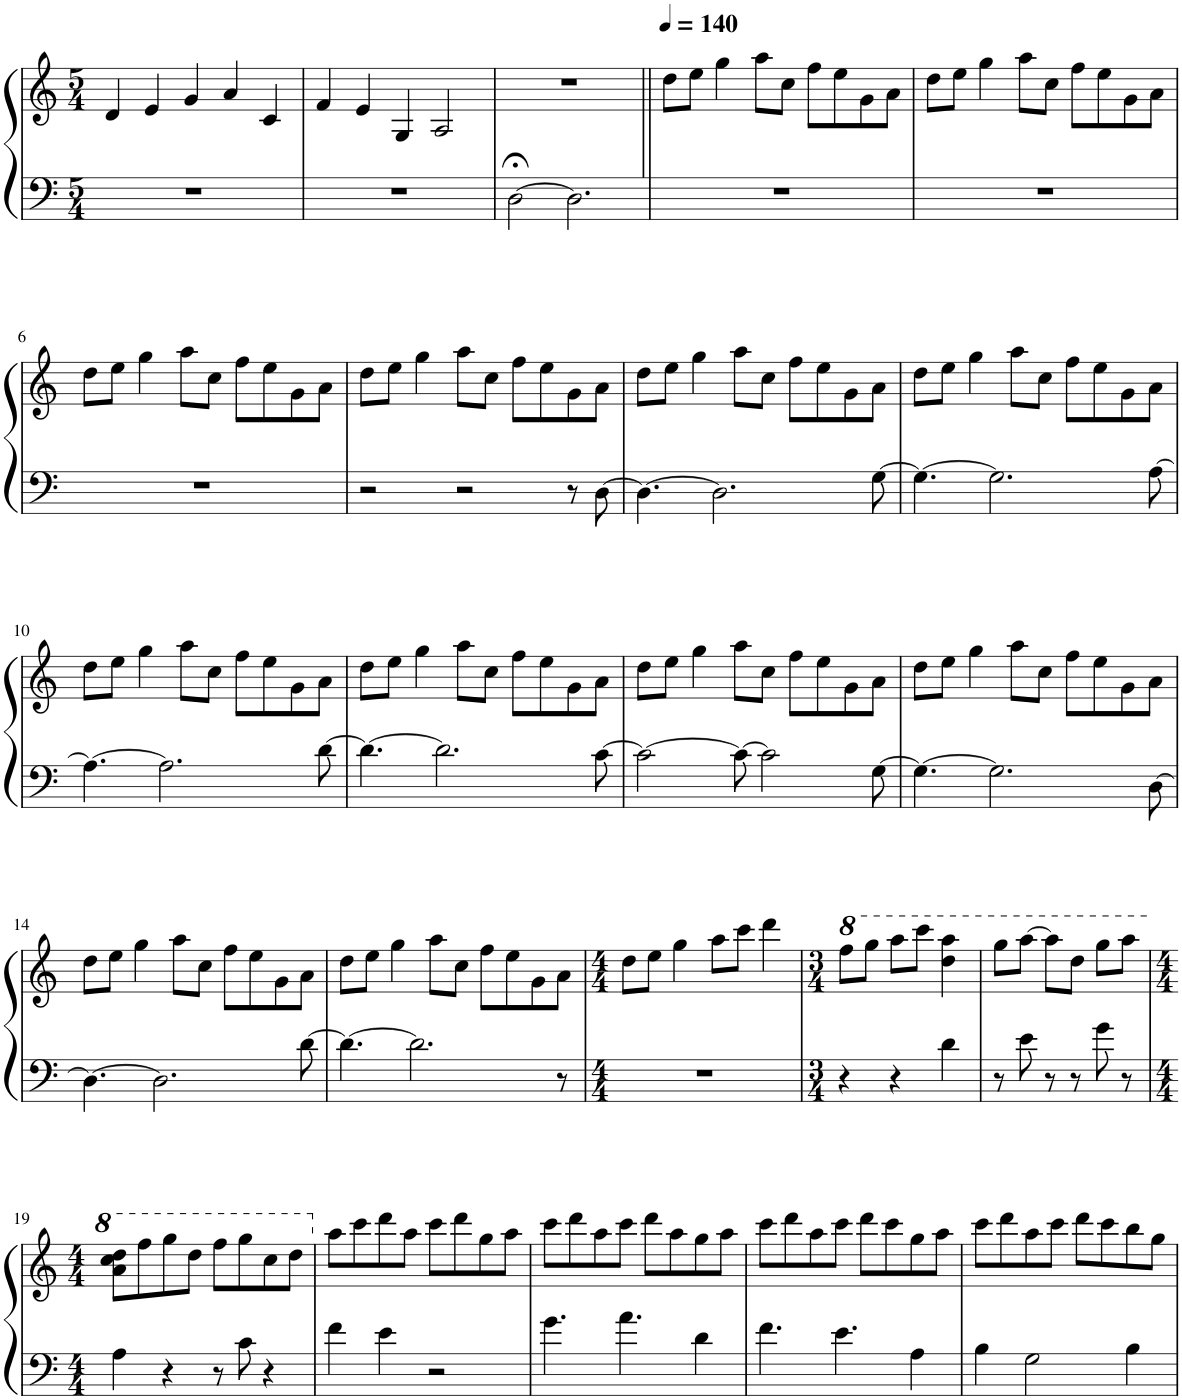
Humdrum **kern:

**kern	**kern
*part1	*part1
*staff2	*staff1
*I"Piano	*
*I'Pno.	*
*clefF4	*clefG2
*k[]	*k[]
*M5/4	*M5/4
=1	=1
4%5r	4d/
.	4e/
.	4g/
.	4a/
.	4c/
=2	=2
4%5r	4f/
.	4e/
.	4G/
.	2A/
=3	=3
[2D;<\	4%5r
2.D\]	.
=4||	=4||
*	*MM140
4%5r	8dd\L
.	8ee\J
.	4gg\
.	8aa\L
.	8cc\J
.	8ff\L
.	8ee\
.	8g\
.	8a\J
=5	=5
4%5r	8dd\L
.	8ee\J
.	4gg\
.	8aa\L
.	8cc\J
.	8ff\L
.	8ee\
.	8g\
.	8a\J
!!LO:LB:g=z
=6	=6
4%5r	8dd\L
.	8ee\J
.	4gg\
.	8aa\L
.	8cc\J
.	8ff\L
.	8ee\
.	8g\
.	8a\J
=7	=7
2r	8dd\L
.	8ee\J
.	4gg\
2r	8aa\L
.	8cc\J
.	8ff\L
.	8ee\
8r	8g\
[8D\	8a\J
=8	=8
4.D\_	8dd\L
.	8ee\J
.	4gg\
2.D\]	.
.	8aa\L
.	8cc\J
.	8ff\L
.	8ee\
.	8g\
[8G\	8a\J
=9	=9
4.G\_	8dd\L
.	8ee\J
.	4gg\
2.G\]	.
.	8aa\L
.	8cc\J
.	8ff\L
.	8ee\
.	8g\
[8A\	8a\J
!!LO:LB:g=z
=10	=10
4.A\_	8dd\L
.	8ee\J
.	4gg\
2.A\]	.
.	8aa\L
.	8cc\J
.	8ff\L
.	8ee\
.	8g\
[8d\	8a\J
=11	=11
4.d\_	8dd\L
.	8ee\J
.	4gg\
2.d\]	.
.	8aa\L
.	8cc\J
.	8ff\L
.	8ee\
.	8g\
[8c\	8a\J
=12	=12
2c\_	8dd\L
.	8ee\J
.	4gg\
8c\_	8aa\L
2c\]	8cc\J
.	8ff\L
.	8ee\
.	8g\
[8G\	8a\J
=13	=13
4.G\_	8dd\L
.	8ee\J
.	4gg\
2.G\]	.
.	8aa\L
.	8cc\J
.	8ff\L
.	8ee\
.	8g\
[8D\	8a\J
!!LO:LB:g=z
=14	=14
4.D\_	8dd\L
.	8ee\J
.	4gg\
2.D\]	.
.	8aa\L
.	8cc\J
.	8ff\L
.	8ee\
.	8g\
[8d\	8a\J
=15	=15
4.d\_	8dd\L
.	8ee\J
.	4gg\
2.d\]	.
.	8aa\L
.	8cc\J
.	8ff\L
.	8ee\
.	8g\
8r	8a\J
=16	=16
*M4/4	*M4/4
1r	8dd\L
.	8ee\J
.	4gg\
.	8aa\L
.	8ccc\J
.	4ddd\
=17	=17
*M3/4	*M3/4
*	*8va
4r	8fff\L
.	8ggg\J
4r	8aaa\L
.	8cccc\J
4d\	4ddd\ 4aaa\
=18	=18
8r	8ggg\L
8e\	[8aaa\J
8r	8aaa\L]
8r	8ddd\J
8g\	8ggg\L
8r	8aaa\J
!!LO:LB:g=z
=19	=19
*M4/4	*M4/4
4A\	8aa\ 8ccc\ 8ddd\L
.	8fff\
4r	8ggg\
.	8ddd\J
8r	8fff\L
8c\	8ggg\
4r	8ccc\
.	8ddd\J
=20	=20
*	*X8va
4f\	8aa\L
.	8ccc\
4e\	8ddd\
.	8aa\J
2r	8ccc\L
.	8ddd\
.	8gg\
.	8aa\J
=21	=21
4.g\	8ccc\L
.	8ddd\
.	8aa\
4.a\	8ccc\J
.	8ddd\L
.	8aa\
4d\	8gg\
.	8aa\J
=22	=22
4.f\	8ccc\L
.	8ddd\
.	8aa\
4.e\	8ccc\J
.	8ddd\L
.	8ccc\
4A\	8gg\
.	8aa\J
=23	=23
4B\	8ccc\L
.	8ddd\
2G\	8aa\
.	8ccc\J
.	8ddd\L
.	8ccc\
4B\	8bb\
.	8gg\J
=	=
*-	*-
